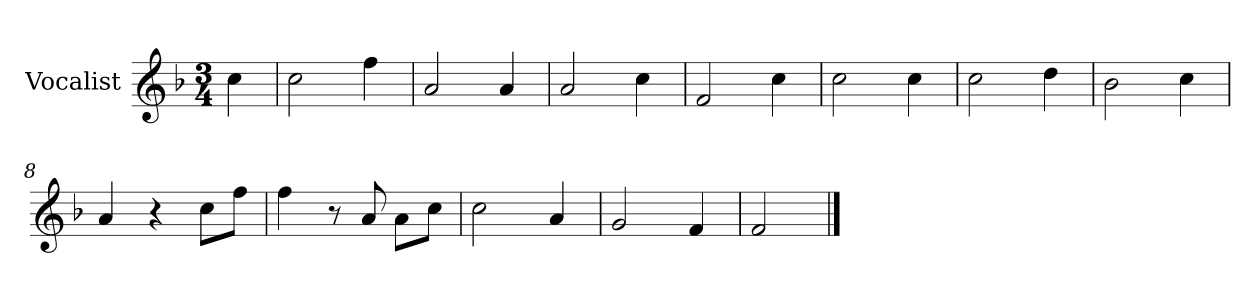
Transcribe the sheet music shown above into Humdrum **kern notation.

**kern
*part1
*staff1
*I"Vocalist
*k[b-]
*F:
*M3/4
=
4cc
=1
2cc
4ff
=2
2a
4a
=3
2a
4cc
=4
2f
4cc
=5
2cc
4cc
=6
2cc
4dd
=7
2b-
4cc
=8
4a
4r
8ccL
8ffJ
=9
4ff
8r
8a
8aL
8ccJ
=10
2cc
4a
=11
2g
4f
=12
2f
==
*-
